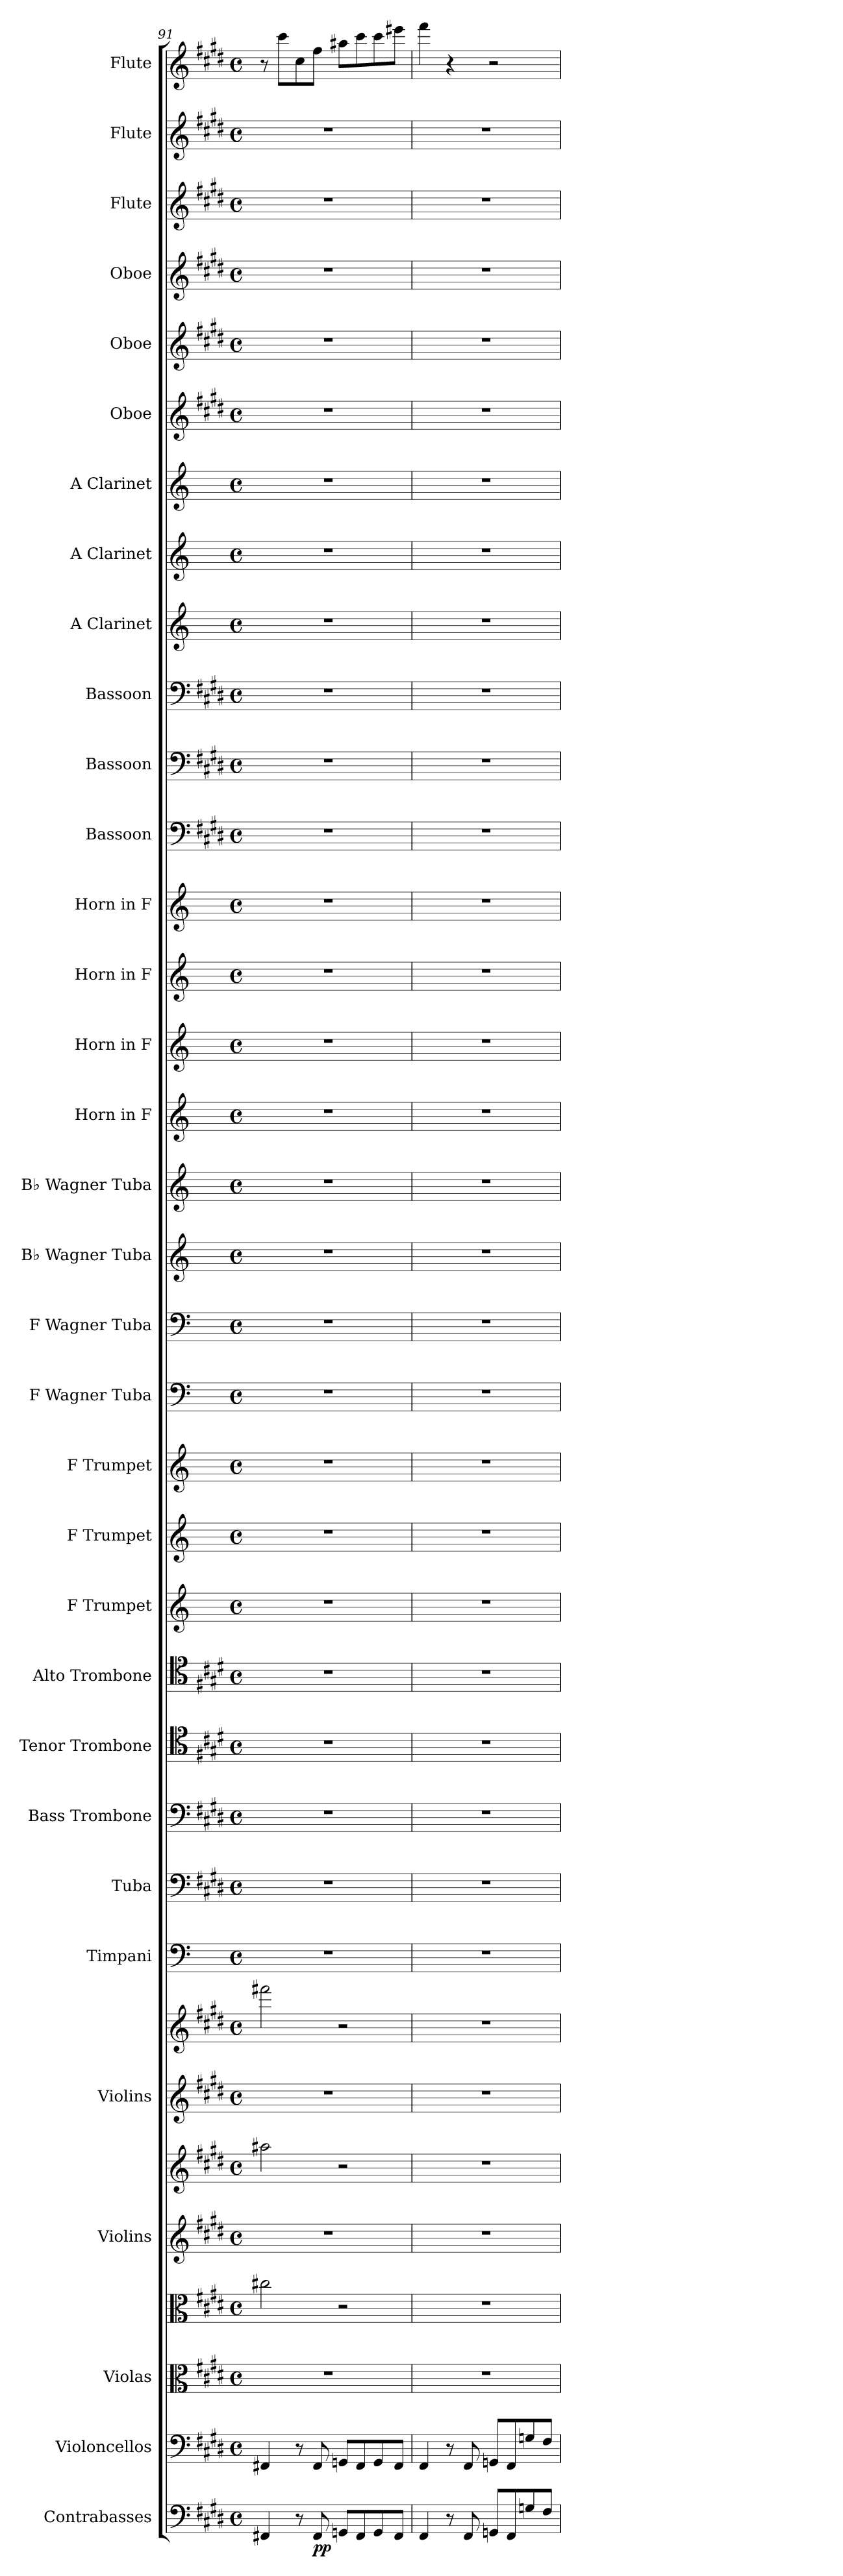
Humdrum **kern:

**kern	**dynam	**kern	**kern	**kern	**kern	**kern	**kern	**kern	**kern	**kern	**kern	**kern	**kern	**kern	**kern	**kern	**kern	**kern	**kern	**kern	**kern	**kern	**kern	**kern	**kern	**kern	**kern	**kern	**kern	**kern	**kern	**kern	**kern	**kern	**kern	**kern
*part33	*part33	*part32	*part31	*part31	*part30	*part30	*part29	*part29	*part28	*part27	*part26	*part25	*part24	*part23	*part22	*part21	*part20	*part19	*part18	*part17	*part16	*part15	*part14	*part13	*part12	*part11	*part10	*part9	*part8	*part7	*part6	*part5	*part4	*part3	*part2	*part1
*staff36	*staff36	*staff35	*staff34	*staff33	*staff32	*staff31	*staff30	*staff29	*staff28	*staff27	*staff26	*staff25	*staff24	*staff23	*staff22	*staff21	*staff20	*staff19	*staff18	*staff17	*staff16	*staff15	*staff14	*staff13	*staff12	*staff11	*staff10	*staff9	*staff8	*staff7	*staff6	*staff5	*staff4	*staff3	*staff2	*staff1
*I"Contrabasses	*	*I"Violoncellos	*I"Violas	*	*I"Violins	*	*I"Violins	*	*I"Timpani	*I"Tuba	*I"Bass Trombone	*I"Tenor Trombone	*I"Alto Trombone	*I"F Trumpet	*I"F Trumpet	*I"F Trumpet	*I"F Wagner Tuba	*I"F Wagner Tuba	*I"B♭ Wagner Tuba	*I"B♭ Wagner Tuba	*I"Horn in F	*I"Horn in F	*I"Horn in F	*I"Horn in F	*I"Bassoon	*I"Bassoon	*I"Bassoon	*I"A Clarinet	*I"A Clarinet	*I"A Clarinet	*I"Oboe	*I"Oboe	*I"Oboe	*I"Flute	*I"Flute	*I"Flute
*I'Cbs.	*	*I'Vcs.	*I'Vlas.	*	*I'Vlns.	*	*I'Vlns.	*	*I'Timp.	*I'Tba.	*I'B. Tbn.	*I'T. Tbn.	*I'A. Tbn.	*I'F Tpt.	*I'F Tpt.	*I'F Tpt.	*I'F Wag. Tu.	*I'F Wag. Tu.	*I'B♭ Wag. Tu.	*I'B♭ Wag. Tu.	*	*	*	*	*I'Bsn.	*I'Bsn.	*I'Bsn.	*I'A Cl.	*I'A Cl.	*I'A Cl.	*I'Ob.	*I'Ob.	*I'Ob.	*I'Fl.	*I'Fl.	*I'Fl.
!!LO:PB:g=z
*clefF4	*	*clefF4	*clefC3	*clefC3	*clefG2	*clefG2	*clefG2	*clefG2	*clefF4	*clefF4	*clefF4	*clefC4	*clefC4	*clefG2	*clefG2	*clefG2	*clefF4	*clefF4	*clefG2	*clefG2	*clefG2	*clefG2	*clefG2	*clefG2	*clefF4	*clefF4	*clefF4	*clefG2	*clefG2	*clefG2	*clefG2	*clefG2	*clefG2	*clefG2	*clefG2	*clefG2
*ITrd7c12	*	*	*	*	*	*	*	*	*	*	*	*	*	*ITrd-3c-5	*ITrd-3c-5	*ITrd-3c-5	*ITrd4c7	*ITrd4c7	*ITrd1c2	*ITrd1c2	*ITrd4c7	*ITrd4c7	*ITrd4c7	*ITrd4c7	*	*	*	*ITrd1c2	*ITrd1c2	*ITrd1c2	*	*	*	*	*	*
*k[f#c#g#d#]	*	*k[f#c#g#d#]	*k[f#c#g#d#]	*k[f#c#g#d#]	*k[f#c#g#d#]	*k[f#c#g#d#]	*k[f#c#g#d#]	*k[f#c#g#d#]	*k[]	*k[f#c#g#d#]	*k[f#c#g#d#]	*k[f#c#g#d#]	*k[f#c#g#d#]	*k[b-]	*k[b-]	*k[b-]	*k[b-]	*k[b-]	*k[b-e-]	*k[b-e-]	*k[b-]	*k[b-]	*k[b-]	*k[b-]	*k[f#c#g#d#]	*k[f#c#g#d#]	*k[f#c#g#d#]	*k[b-e-]	*k[b-e-]	*k[b-e-]	*k[f#c#g#d#]	*k[f#c#g#d#]	*k[f#c#g#d#]	*k[f#c#g#d#]	*k[f#c#g#d#]	*k[f#c#g#d#]
*M4/4	*	*M4/4	*M4/4	*M4/4	*M4/4	*M4/4	*M4/4	*M4/4	*M4/4	*M4/4	*M4/4	*M4/4	*M4/4	*M4/4	*M4/4	*M4/4	*M4/4	*M4/4	*M4/4	*M4/4	*M4/4	*M4/4	*M4/4	*M4/4	*M4/4	*M4/4	*M4/4	*M4/4	*M4/4	*M4/4	*M4/4	*M4/4	*M4/4	*M4/4	*M4/4	*M4/4
*met(c)	*	*met(c)	*met(c)	*met(c)	*met(c)	*met(c)	*met(c)	*met(c)	*met(c)	*met(c)	*met(c)	*met(c)	*met(c)	*met(c)	*met(c)	*met(c)	*met(c)	*met(c)	*met(c)	*met(c)	*met(c)	*met(c)	*met(c)	*met(c)	*met(c)	*met(c)	*met(c)	*met(c)	*met(c)	*met(c)	*met(c)	*met(c)	*met(c)	*met(c)	*met(c)	*met(c)
=91	=91	=91	=91	=91	=91	=91	=91	=91	=91	=91	=91	=91	=91	=91	=91	=91	=91	=91	=91	=91	=91	=91	=91	=91	=91	=91	=91	=91	=91	=91	=91	=91	=91	=91	=91	=91
4FFF#X/	.	4FF#X/	1r	2cc#X\	1r	2aa#X\	1r	2fff#X\	1r	1r	1r	1r	1r	1r	1r	1r	1r	1r	1r	1r	1r	1r	1r	1r	1r	1r	1r	1r	1r	1r	1r	1r	1r	1r	1r	8r
.	.	.	.	.	.	.	.	.	.	.	.	.	.	.	.	.	.	.	.	.	.	.	.	.	.	.	.	.	.	.	.	.	.	.	.	8ccc#\L
8r	.	8r	.	.	.	.	.	.	.	.	.	.	.	.	.	.	.	.	.	.	.	.	.	.	.	.	.	.	.	.	.	.	.	.	.	8cc#\
!	!LO:DY:b	!	!	!	!	!	!	!	!	!	!	!	!	!	!	!	!	!	!	!	!	!	!	!	!	!	!	!	!	!	!	!	!	!	!	!
8FFF#/	pp	8FF#/	.	.	.	.	.	.	.	.	.	.	.	.	.	.	.	.	.	.	.	.	.	.	.	.	.	.	.	.	.	.	.	.	.	8ff#\J
8GGGn/L	.	8GGn/L	.	2r	.	2r	.	2r	.	.	.	.	.	.	.	.	.	.	.	.	.	.	.	.	.	.	.	.	.	.	.	.	.	.	.	8aa#X\L
8FFF#/	.	8FF#/	.	.	.	.	.	.	.	.	.	.	.	.	.	.	.	.	.	.	.	.	.	.	.	.	.	.	.	.	.	.	.	.	.	8ccc#\
8GGG/	.	8GG/	.	.	.	.	.	.	.	.	.	.	.	.	.	.	.	.	.	.	.	.	.	.	.	.	.	.	.	.	.	.	.	.	.	8ccc#\
8FFF#/J	.	8FF#/J	.	.	.	.	.	.	.	.	.	.	.	.	.	.	.	.	.	.	.	.	.	.	.	.	.	.	.	.	.	.	.	.	.	8eee#X\J
=92	=92	=92	=92	=92	=92	=92	=92	=92	=92	=92	=92	=92	=92	=92	=92	=92	=92	=92	=92	=92	=92	=92	=92	=92	=92	=92	=92	=92	=92	=92	=92	=92	=92	=92	=92	=92
4FFF#/	.	4FF#/	1r	1r	1r	1r	1r	1r	1r	1r	1r	1r	1r	1r	1r	1r	1r	1r	1r	1r	1r	1r	1r	1r	1r	1r	1r	1r	1r	1r	1r	1r	1r	1r	1r	4fff#\
8r	.	8r	.	.	.	.	.	.	.	.	.	.	.	.	.	.	.	.	.	.	.	.	.	.	.	.	.	.	.	.	.	.	.	.	.	4r
8FFF#/	.	8FF#/	.	.	.	.	.	.	.	.	.	.	.	.	.	.	.	.	.	.	.	.	.	.	.	.	.	.	.	.	.	.	.	.	.	.
8GGGn/L	.	8GGn/L	.	.	.	.	.	.	.	.	.	.	.	.	.	.	.	.	.	.	.	.	.	.	.	.	.	.	.	.	.	.	.	.	.	2r
8FFF#/	.	8FF#/	.	.	.	.	.	.	.	.	.	.	.	.	.	.	.	.	.	.	.	.	.	.	.	.	.	.	.	.	.	.	.	.	.	.
8GGn/	.	8Gn/	.	.	.	.	.	.	.	.	.	.	.	.	.	.	.	.	.	.	.	.	.	.	.	.	.	.	.	.	.	.	.	.	.	.
8FF#/J	.	8F#/J	.	.	.	.	.	.	.	.	.	.	.	.	.	.	.	.	.	.	.	.	.	.	.	.	.	.	.	.	.	.	.	.	.	.
=	=	=	=	=	=	=	=	=	=	=	=	=	=	=	=	=	=	=	=	=	=	=	=	=	=	=	=	=	=	=	=	=	=	=	=	=
*-	*-	*-	*-	*-	*-	*-	*-	*-	*-	*-	*-	*-	*-	*-	*-	*-	*-	*-	*-	*-	*-	*-	*-	*-	*-	*-	*-	*-	*-	*-	*-	*-	*-	*-	*-	*-
